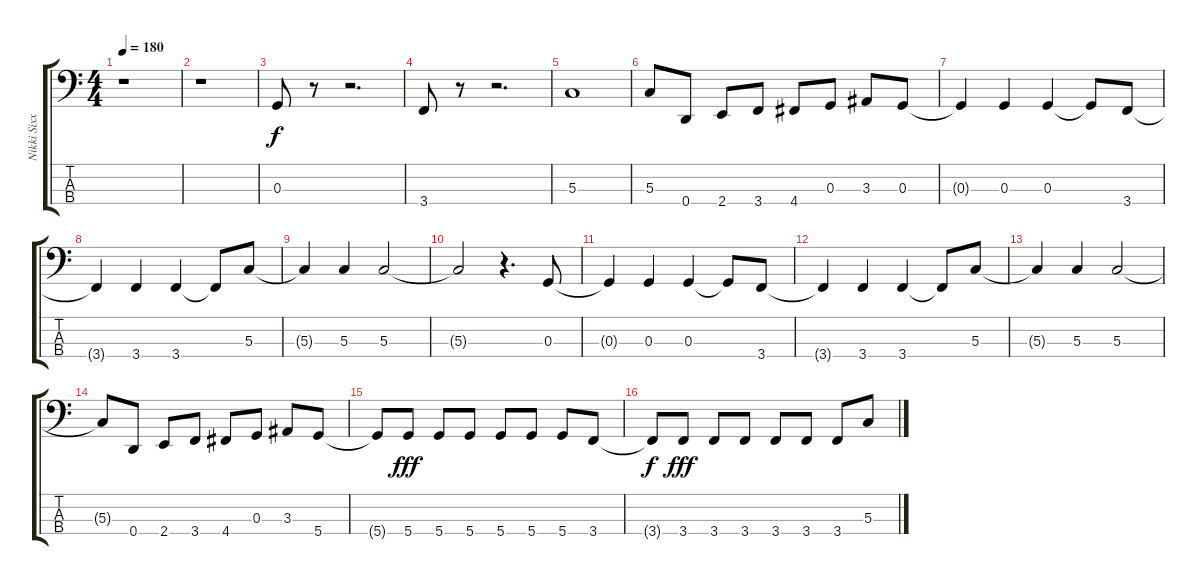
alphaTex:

\track ("Nikki Sixx" "Nikki Sixx") {instrument electricbasspick}
\staff {score tabs}
\tuning (F2 C2 G1 D1) {hide}
\ts (4 4)
\tempo 180
\clef f4
\ks c
r.1{dy f} |
r.1 |
0.3.8 r.8 r.2{d} |
3.4.8 r.8 r.2{d} |
5.3.1 |
5.3.8 0.4.8 2.4.8 3.4.8 4.4.8 0.3.8 3.3.8 0.3.8 |
0.3{t}.4 0.3.4 0.3.4 0.3{t}.8 3.4.8 |
3.4{t}.4 3.4.4 3.4.4 3.4{t}.8 5.3.8 |
5.3{t}.4 5.3.4 5.3.2 |
5.3{t}.2 r.4{d} 0.3.8 |
0.3{t}.4 0.3.4 0.3.4 0.3{t}.8 3.4.8 |
3.4{t}.4 3.4.4 3.4.4 3.4{t}.8 5.3.8 |
5.3{t}.4 5.3.4 5.3.2 |
5.3{t}.8 0.4.8 2.4.8 3.4.8 4.4.8 0.3.8 3.3.8 5.4.8 |
5.4{t}.8 5.4.8{dy fff} 5.4.8 5.4.8 5.4.8 5.4.8 5.4.8 3.4.8 |
3.4{t}.8{dy f} 3.4.8{dy fff} 3.4.8 3.4.8 3.4.8 3.4.8 3.4.8 5.3.8
